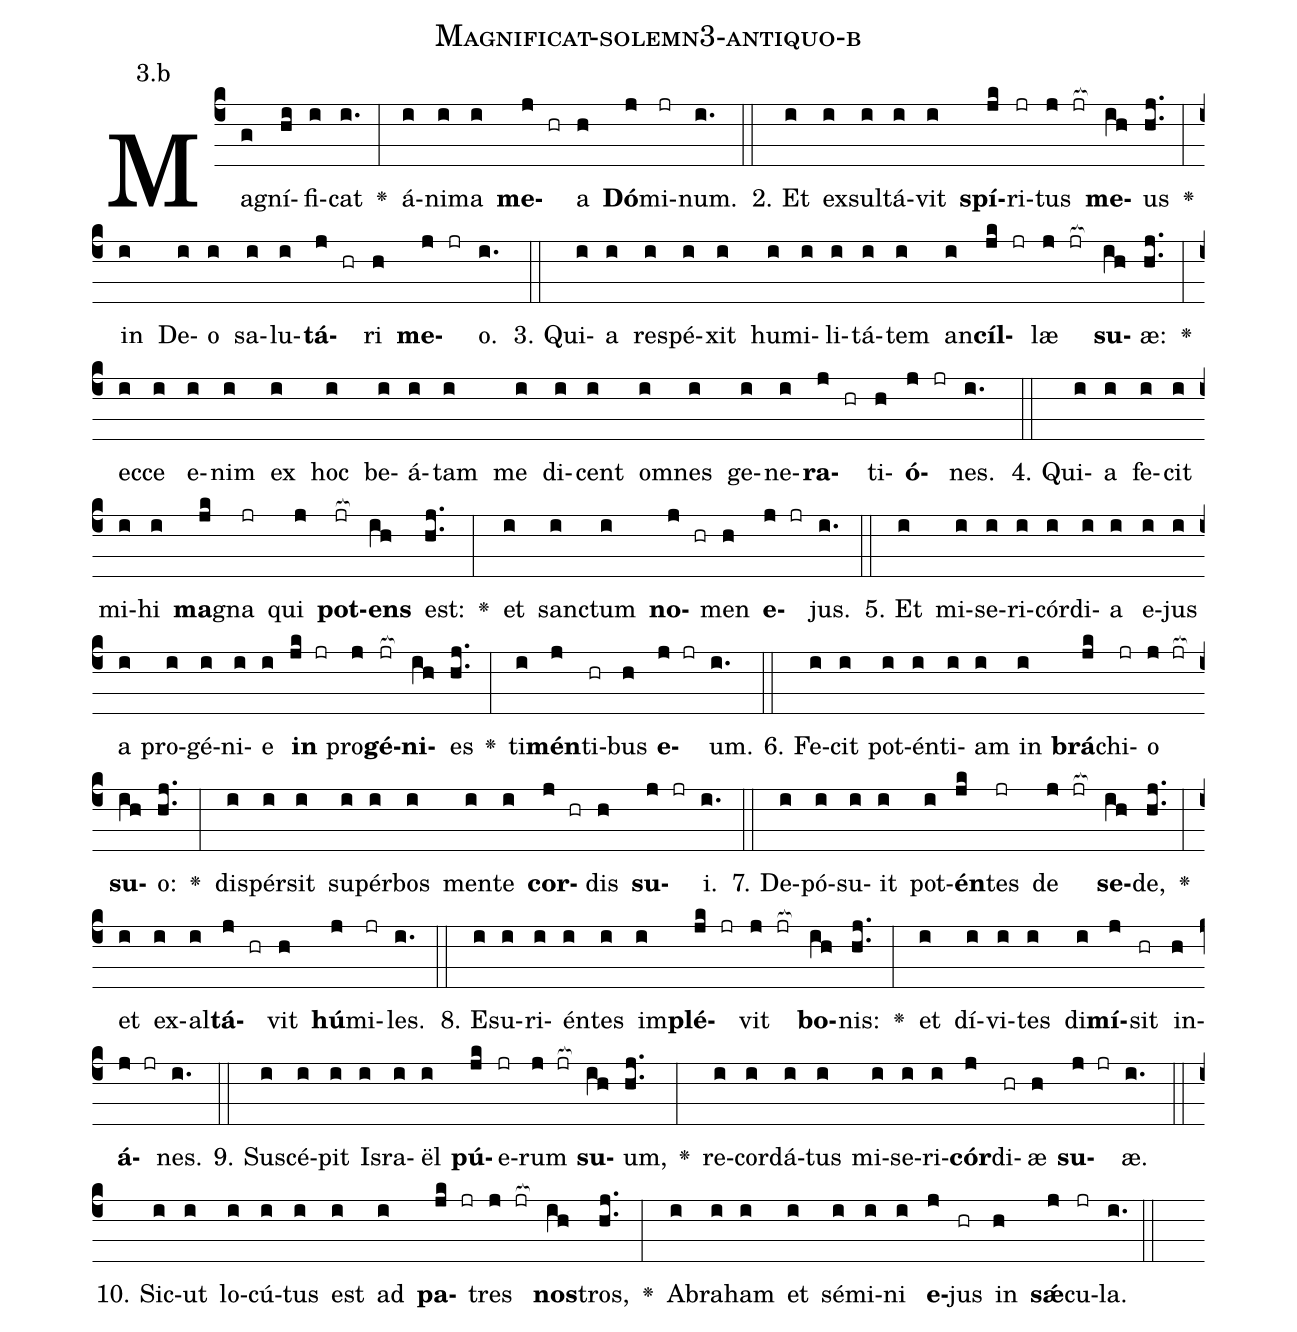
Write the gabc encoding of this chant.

name: Magnificat-solemn3-antiquo-b;
annotation: 3.b;
%%
(c4)Ma(g)gní(hi)fi(i)cat(i.) <v>\greheightstar</v>(:) á(i)ni(i)ma(i) <b>me</b>(j hr)a(h) <b>Dó</b>(j)mi(jr)num.(i.) (::)
2. Et(i) ex(i)sul(i)tá(i)vit(i) <b>spí</b>(jk)ri(jr)tus(j jr[ocb:1{]) <b>me</b>(ih[ocb:0}])us(hj..) <v>\greheightstar</v>(:) in(i) De(i)o(i) sa(i)lu(i)<b>tá</b>(j hr)ri(h) <b>me</b>(j jr)o.(i.) (::)
3. Qui(i)a(i) re(i)spé(i)xit(i) hu(i)mi(i)li(i)tá(i)tem(i) an(i)<b>cíl</b>(jk jr)læ(j jr[ocb:1{]) <b>su</b>(ih[ocb:0}])æ:(hj..) <v>\greheightstar</v>(:) ec(i)ce(i) e(i)nim(i) ex(i) hoc(i) be(i)á(i)tam(i) me(i) di(i)cent(i) om(i)nes(i) ge(i)ne(i)<b>ra</b>(j hr)ti(h)<b>ó</b>(j jr)nes.(i.) (::)
4. Qui(i)a(i) fe(i)cit(i) mi(i)hi(i) <b>ma</b>(jk)gna(jr) qui(j) <b>pot</b>(jr[ocb:1{])<b>ens</b>(ih[ocb:0}]) est:(hj..) <v>\greheightstar</v>(:) et(i) sanc(i)tum(i) <b>no</b>(j hr)men(h) <b>e</b>(j jr)jus.(i.) (::)
5. Et(i) mi(i)se(i)ri(i)cór(i)di(i)a(i) e(i)jus(i) a(i) pro(i)gé(i)ni(i)e(i) <b>in</b>(jk jr) pro(j)<b>gé</b>(jr[ocb:1{])<b>ni</b>(ih[ocb:0}])es(hj..) <v>\greheightstar</v>(:) ti(i)<b>mén</b>(j)ti(hr)bus(h) <b>e</b>(j jr)um.(i.) (::)
6. Fe(i)cit(i) pot(i)én(i)ti(i)am(i) in(i) <b>brá</b>(jk)chi(jr)o(j jr[ocb:1{]) <b>su</b>(ih[ocb:0}])o:(hj..) <v>\greheightstar</v>(:) di(i)spér(i)sit(i) su(i)pér(i)bos(i) men(i)te(i) <b>cor</b>(j hr)dis(h) <b>su</b>(j jr)i.(i.) (::)
7. De(i)pó(i)su(i)it(i) pot(i)<b>én</b>(jk)tes(jr) de(j jr[ocb:1{]) <b>se</b>(ih[ocb:0}])de,(hj..) <v>\greheightstar</v>(:) et(i) ex(i)al(i)<b>tá</b>(j hr)vit(h) <b>hú</b>(j)mi(jr)les.(i.) (::)
8. E(i)su(i)ri(i)én(i)tes(i) im(i)<b>plé</b>(jk jr)vit(j jr[ocb:1{]) <b>bo</b>(ih[ocb:0}])nis:(hj..) <v>\greheightstar</v>(:) et(i) dí(i)vi(i)tes(i) di(i)<b>mí</b>(j)sit(hr) in(h)<b>á</b>(j jr)nes.(i.) (::)
9. Su(i)scé(i)pit(i) Is(i)ra(i)ël(i) <b>pú</b>(jk)e(jr)rum(j jr[ocb:1{]) <b>su</b>(ih[ocb:0}])um,(hj..) <v>\greheightstar</v>(:) re(i)cor(i)dá(i)tus(i) mi(i)se(i)ri(i)<b>cór</b>(j)di(hr)æ(h) <b>su</b>(j jr)æ.(i.) (::)
10. Sic(i)ut(i) lo(i)cú(i)tus(i) est(i) ad(i) <b>pa</b>(jk jr)tres(j jr[ocb:1{]) <b>nos</b>(ih[ocb:0}])tros,(hj..) <v>\greheightstar</v>(:) A(i)bra(i)ham(i) et(i) sé(i)mi(i)ni(i) <b>e</b>(j)jus(hr) in(h) <b>sǽ</b>(j)cu(jr)la.(i.) (::)
